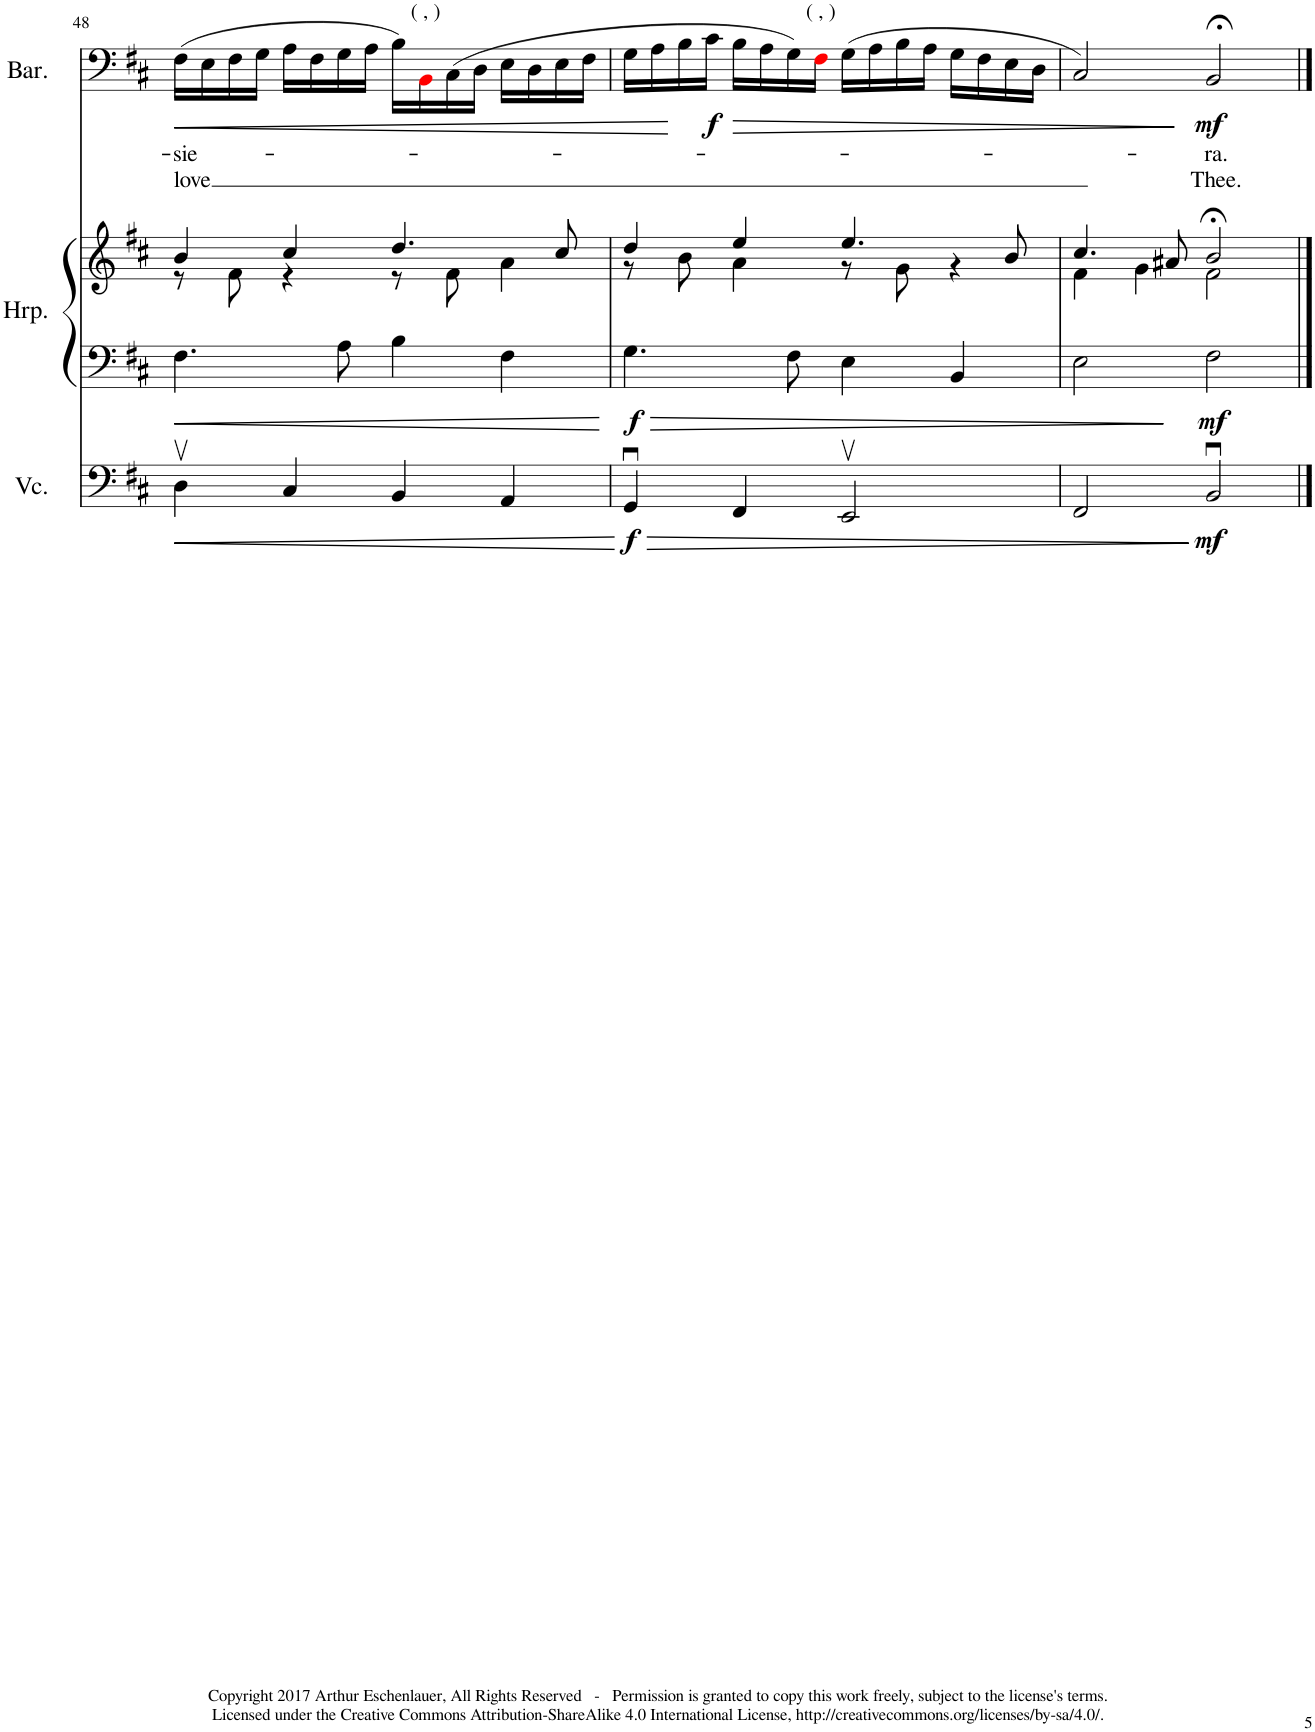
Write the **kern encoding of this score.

**kern	**dynam	**kern	**kern	**dynam	**kern	**text	**text	**dynam
*part3	*part3	*part2	*part2	*part2	*part1	*part1	*part1	*part1
*staff4	*staff4	*staff3	*staff2	*staff2/3	*staff1	*staff1	*staff1	*staff1
*I"Violoncello	*	*I"Harp	*	*	*I"Baritone	*	*	*
*I'Vc.	*	*I'Hrp.	*	*	*I'Bar.	*	*	*
!!LO:PB:g=z
*clefF4	*	*clefF4	*clefG2	*	*clefF4	*	*	*
*k[f#c#]	*	*k[f#c#]	*k[f#c#]	*	*k[f#c#]	*	*	*
*M4/4	*	*M4/4	*M4/4	*	*M4/4	*	*	*
=48	=48	=48	=48	=48	=48	=48	=48	=48
!	!LO:HP:b	!	!	!	!	!LO:LY:b	!LO:LY:b	!LO:HP:b
*	*	*	*^	*	*	*	*	*
4Dv\	<	4.F#\	4b/	8r	.	(16F#\LL	-sie-	love	<
.	.	.	.	.	.	16E\	.	.	.
.	.	.	.	8f#\	.	16F#\	.	.	.
.	.	.	.	.	.	16G\JJ	.	.	.
4C#/	.	.	4cc#/	4r	.	16A\LL	.	.	.
.	.	.	.	.	.	16F#\	.	.	.
.	.	8A\	.	.	.	16G\	.	.	.
.	.	.	.	.	.	16A\JJ	.	.	.
4BB/	.	4B\	4.dd/	8r	.	16B\LL)	.	.	.
!	!	!	!	!	!	!LO:TX:a:t=( , )	!	!	!
.	.	.	.	.	.	16BBi\	.	.	.
.	.	.	.	8f#\	.	(16C#\	.	.	.
.	.	.	.	.	.	16D\JJ	.	.	.
4AA/	.	4F#\	.	4a\	.	16E\LL	.	.	.
.	.	.	.	.	.	16D\	.	.	.
.	.	.	8cc#/	.	.	16E\	.	.	.
.	.	.	.	.	.	16F#\JJ	.	.	.
*	*	*	*v	*v	*	*	*	*	*
.	[	.	.	.	.	.	.	.
=49	=49	=49	=49	=49	=49	=49	=49	=49
!	!LO:HP:b	!	!	!	!	!	!	!
*	*	*	*^	*	*	*	*	*
!	!LO:DY:n=1:b	!	!	!	!LO:DY:b=2	!	!	!	!
4GGu/	> f	4.G\	4dd/	8r	f	16G\LL	.	.	.
.	.	.	.	.	.	16A\	.	.	.
.	.	.	.	8b\	.	16B\	.	.	[
!	!	!	!	!	!	!	!	!	!LO:DY:b
.	.	.	.	.	.	16c#\JJ	.	.	f
!	!	!	!	!	!	!	!	!	!LO:HP:b
4FF#/	.	.	4ee/	4a\	.	16B\LL	.	.	>
.	.	.	.	.	.	16A\	.	.	.
.	.	8F#\	.	.	.	16G\)	.	.	.
!	!	!	!	!	!	!LO:TX:a:t=( , )	!	!	!
.	.	.	.	.	.	16F#i\JJ	.	.	.
2EEv/	.	4E\	4.ee/	8r	.	(16G\LL	.	.	.
.	.	.	.	.	.	16A\	.	.	.
.	.	.	.	8g\	.	16B\	.	.	.
.	.	.	.	.	.	16A\JJ	.	.	.
.	.	4BB/	.	4r	.	16G\LL	.	.	.
.	.	.	.	.	.	16F#\	.	.	.
.	.	.	8b/	.	.	16E\	.	.	.
.	.	.	.	.	.	16D\JJ	.	.	.
=50	=50	=50	=50	=50	=50	=50	=50	=50	=50
2FF#/	.	2E\	4.cc#/	4f#\	.	2C#/)	.	.	.
.	.	.	.	4g\	.	.	.	.	.
.	.	.	8a#X/	.	.	.	.	.	.
!	!LO:DY:n=1:b	!	!	!	!LO:DY:b=2	!	!LO:LY:b	!LO:LY:b	!LO:DY:n=1:b
2BBu/	] mf	2F#\	2b;</	2f#\	mf	2BB;</	-ra.	Thee.	] mf
*	*	*	*v	*v	*	*	*	*	*
==	==	==	==	==	==	==	==	==
*-	*-	*-	*-	*-	*-	*-	*-	*-
